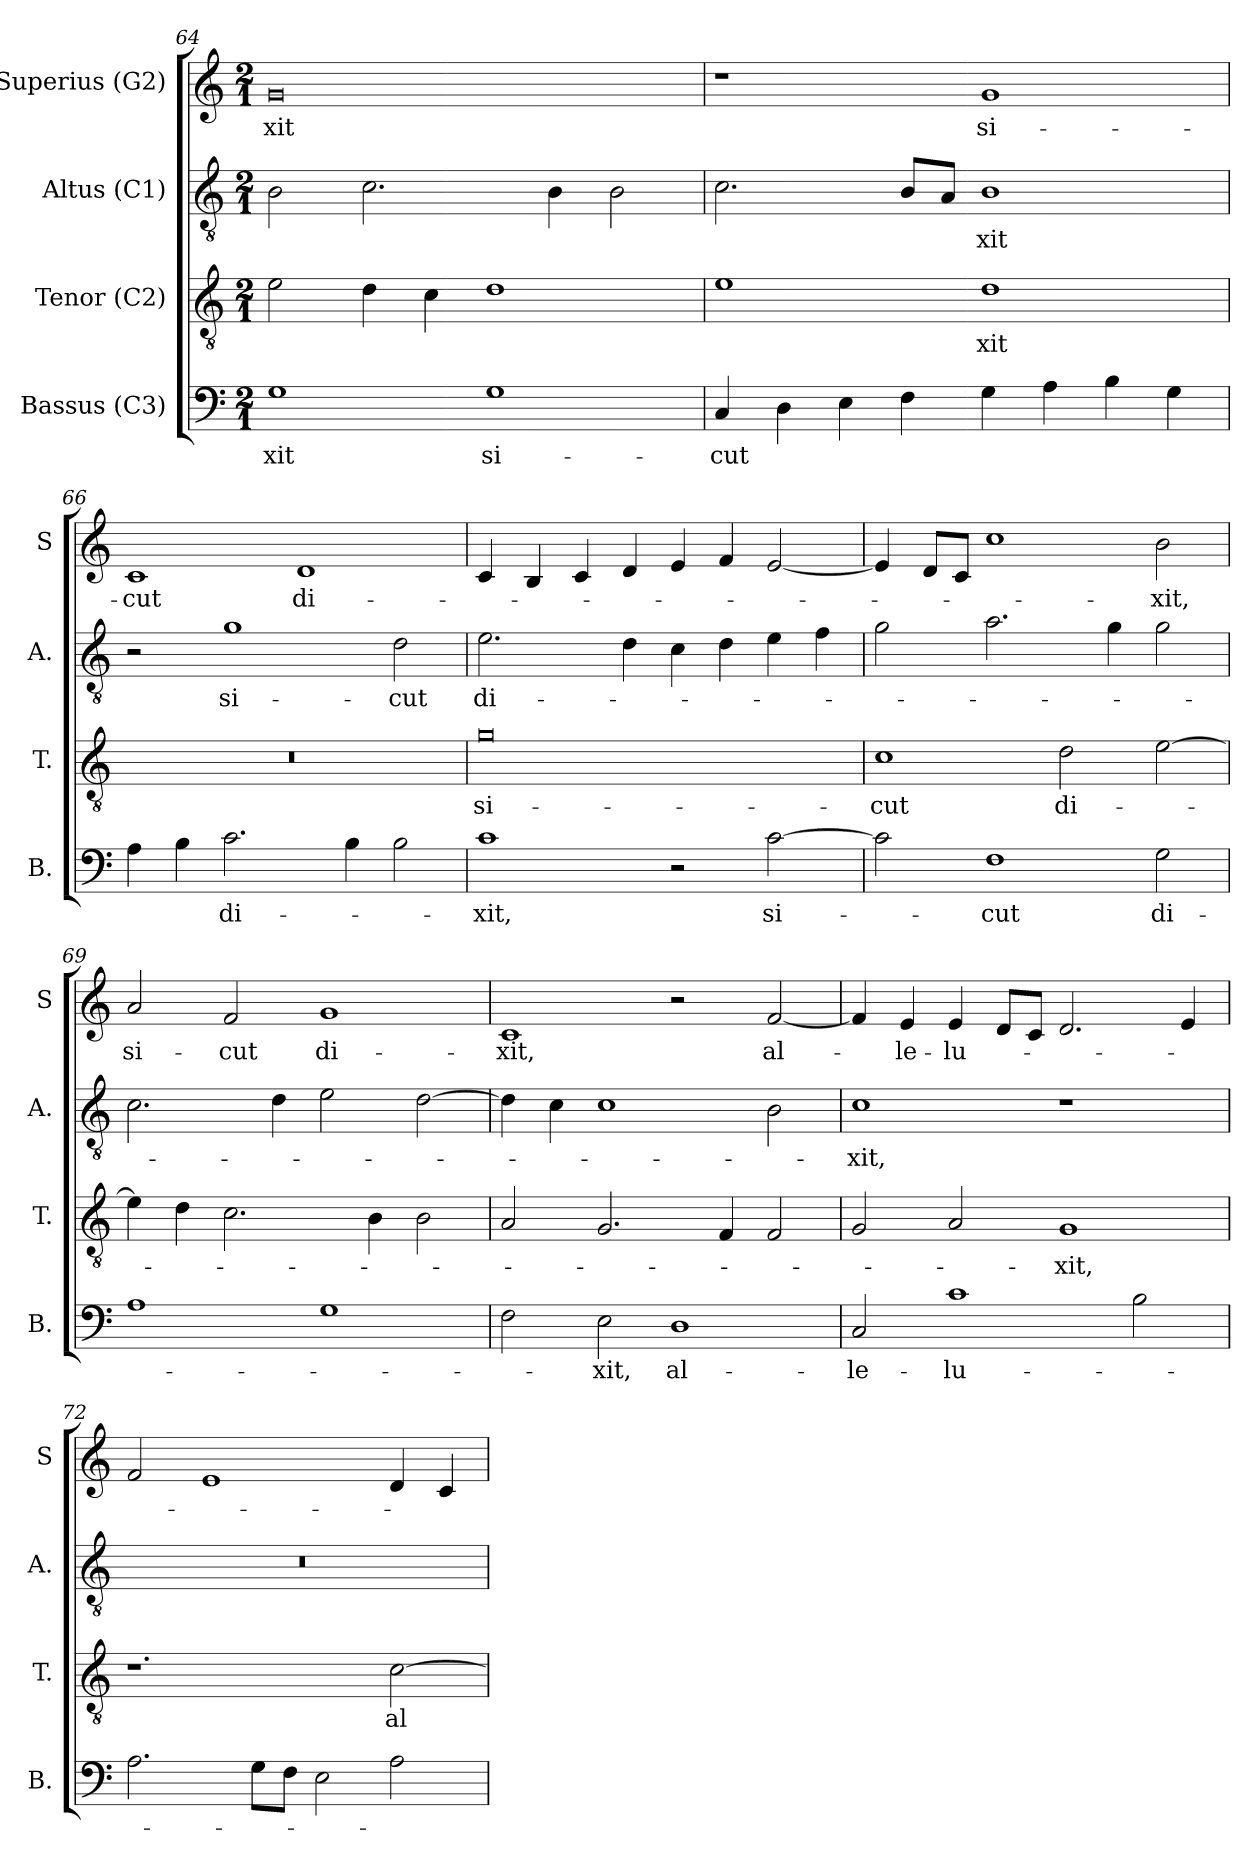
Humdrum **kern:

**kern	**text	**kern	**text	**kern	**text	**kern	**text
*part4	*part4	*part3	*part3	*part2	*part2	*part1	*part1
*staff4	*staff4	*staff3	*staff3	*staff2	*staff2	*staff1	*staff1
*I"Bassus (C3)	*	*I"Tenor (C2)	*	*I"Altus (C1)	*	*I"Superius (G2)	*
*I'B.	*	*I'T.	*	*I'A.	*	*I'S	*
*clefF4	*	*clefGv2	*	*clefGv2	*	*clefG2	*
*	*	*ITrd7c12	*	*ITrd7c12	*	*	*
*k[]	*	*k[]	*	*k[]	*	*k[]	*
*C:	*	*C:	*	*C:	*	*C:	*
*M2/1	*	*M2/1	*	*M2/1	*	*M2/1	*
=64	=64	=64	=64	=64	=64	=64	=64
!	!LO:LY:b	!	!	!	!	!	!LO:LY:b
1G	-xit	2E\	.	2BB\	.	0g	-xit
.	.	4D\	.	2.C\	.	.	.
.	.	4C\	.	.	.	.	.
!	!LO:LY:b	!	!	!	!	!	!
1G	si-	1D	.	.	.	.	.
.	.	.	.	4BB\	.	.	.
.	.	.	.	2BB\	.	.	.
!!LO:LB:g=z
=65	=65	=65	=65	=65	=65	=65	=65
!	!LO:LY:b	!	!	!	!	!	!
4C/	-cut	1E	.	2.C\	.	1r	.
4D\	.	.	.	.	.	.	.
4E\	.	.	.	.	.	.	.
4F\	.	.	.	8BB/L	.	.	.
.	.	.	.	8AA/J	.	.	.
!	!	!	!LO:LY:b	!	!LO:LY:b	!	!LO:LY:b
4G\	.	1D	-xit	1BB	-xit	1g	si-
4A\	.	.	.	.	.	.	.
4B\	.	.	.	.	.	.	.
4G\	.	.	.	.	.	.	.
=66	=66	=66	=66	=66	=66	=66	=66
!	!	!LO:N:vis=1	!	!	!	!	!LO:LY:b
4A\	.	0r	.	2r	.	1c	-cut
4B\	.	.	.	.	.	.	.
!	!LO:LY:b	!	!	!	!LO:LY:b	!	!
2.c\	di-	.	.	1G	si-	.	.
!	!	!	!	!	!	!	!LO:LY:b
.	.	.	.	.	.	1d	di-
4B\	.	.	.	.	.	.	.
!	!	!	!	!	!LO:LY:b	!	!
2B\	.	.	.	2D\	-cut	.	.
=67	=67	=67	=67	=67	=67	=67	=67
!	!LO:LY:b	!	!LO:LY:b	!	!LO:LY:b	!	!
1c	-xit,	0G	si-	2.E\	di-	4c/	.
.	.	.	.	.	.	4B/	.
.	.	.	.	.	.	4c/	.
.	.	.	.	4D\	.	4d/	.
2r	.	.	.	4C\	.	4e/	.
.	.	.	.	4D\	.	4f/	.
!	!LO:LY:b	!	!	!	!	!	!
[>2c\	si-	.	.	4E\	.	[<2e/	.
.	.	.	.	4F\	.	.	.
=68	=68	=68	=68	=68	=68	=68	=68
!	!	!	!LO:LY:b	!	!	!	!
2c\]	.	1C	-cut	2G\	.	4e/]	.
.	.	.	.	.	.	8d/L	.
.	.	.	.	.	.	8c/J	.
!	!LO:LY:b	!	!	!	!	!	!
1F	-cut	.	.	2.A\	.	1cc	.
!	!	!	!LO:LY:b	!	!	!	!
.	.	2D\	di-	.	.	.	.
.	.	.	.	4G\	.	.	.
!	!LO:LY:b	!	!	!	!	!	!LO:LY:b
2G\	di-	[>2E\	.	2G\	.	2b\	-xit,
!!LO:LB:g=z
=69	=69	=69	=69	=69	=69	=69	=69
!	!	!	!	!	!	!	!LO:LY:b
1A	.	4E\]	.	2.C\	.	2a/	si-
.	.	4D\	.	.	.	.	.
!	!	!	!	!	!	!	!LO:LY:b
.	.	2.C\	.	.	.	2f/	-cut
.	.	.	.	4D\	.	.	.
!	!	!	!	!	!	!	!LO:LY:b
1G	.	.	.	2E\	.	1g	di-
.	.	4BB\	.	.	.	.	.
.	.	2BB\	.	[>2D\	.	.	.
=70	=70	=70	=70	=70	=70	=70	=70
!	!	!	!	!	!	!	!LO:LY:b
2F\	.	2AA/	.	4D\]	.	1c	-xit,
.	.	.	.	4C\	.	.	.
!	!LO:LY:b	!	!	!	!	!	!
2E\	-xit,	2.GG/	.	1C	.	.	.
!	!LO:LY:b	!	!	!	!	!	!
1D	al-	.	.	.	.	2r	.
.	.	4FF/	.	.	.	.	.
!	!	!	!	!	!	!	!LO:LY:b
.	.	2FF/	.	2BB\	.	[<2f/	al-
=71	=71	=71	=71	=71	=71	=71	=71
!	!LO:LY:b	!	!	!	!LO:LY:b	!	!
2C/	-le-	2GG/	.	1C	-xit,	4f/]	.
!	!	!	!	!	!	!	!LO:LY:b
.	.	.	.	.	.	4e/	-le-
!	!LO:LY:b	!	!	!	!	!	!LO:LY:b
1c	-lu-	2AA/	.	.	.	4e/	-lu-
.	.	.	.	.	.	8d/L	.
.	.	.	.	.	.	8c/J	.
!	!	!	!LO:LY:b	!	!	!	!
.	.	1GG	-xit,	1r	.	2.d/	.
2B\	.	.	.	.	.	.	.
.	.	.	.	.	.	4e/	.
=72	=72	=72	=72	=72	=72	=72	=72
!	!	!	!	!LO:N:vis=1	!	!	!
2.A\	.	1.r	.	0r	.	2f/	.
.	.	.	.	.	.	1e	.
8G\L	.	.	.	.	.	.	.
8F\J	.	.	.	.	.	.	.
2E\	.	.	.	.	.	.	.
!	!	!	!LO:LY:b	!	!	!	!
2A\	.	[>2C\	al-	.	.	4d/	.
.	.	.	.	.	.	4c/	.
=	=	=	=	=	=	=	=
*-	*-	*-	*-	*-	*-	*-	*-
